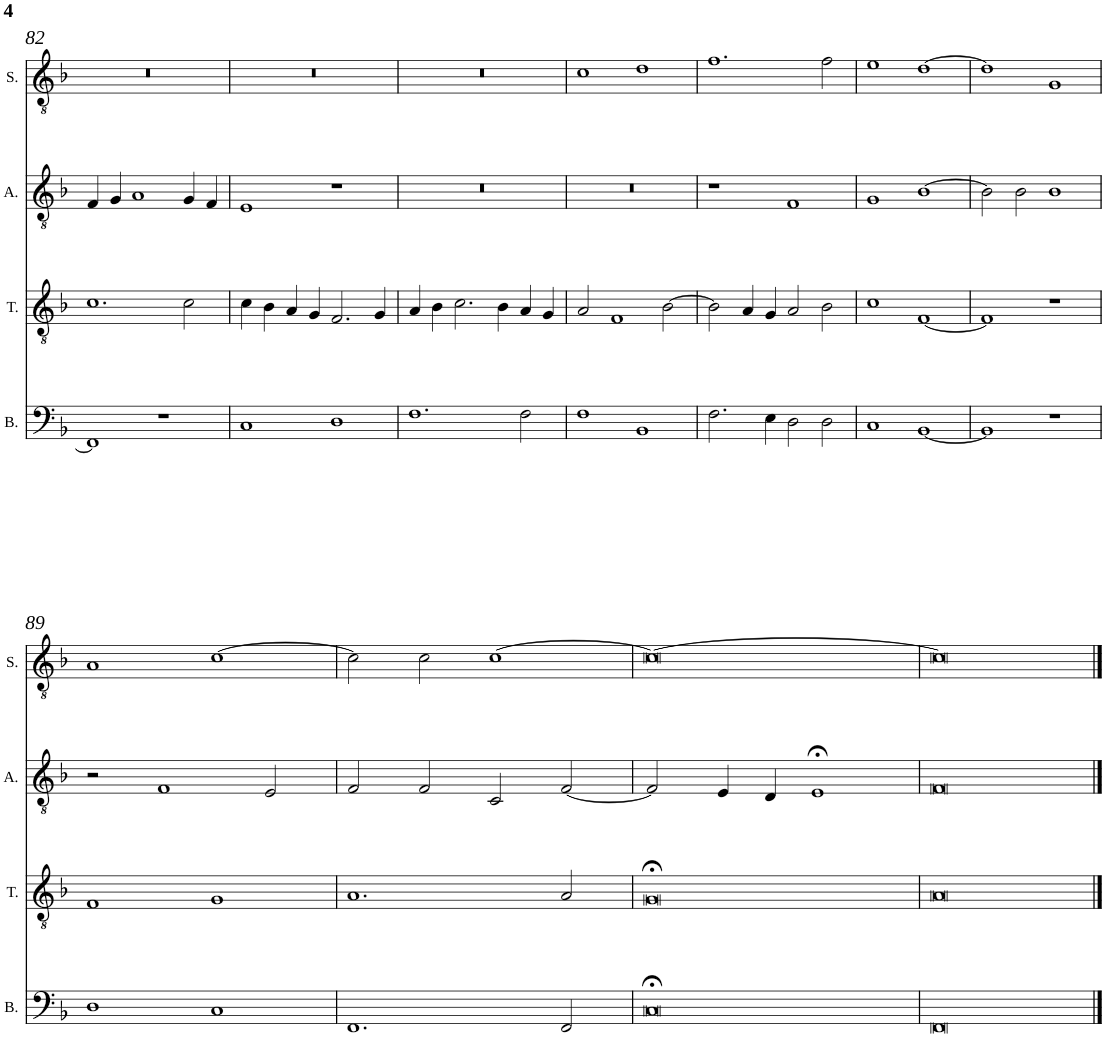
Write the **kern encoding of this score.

**kern	**kern	**kern	**kern
*part4	*part3	*part2	*part1
*staff4	*staff3	*staff2	*staff1
*I"Bassus	*I"Tenor	*I"Altus	*I"Superius
*I'B.	*I'T.	*I'A.	*I'S.
!!LO:PB:g=z
*clefF4	*clefGv2	*clefGv2	*clefGv2
*k[b-]	*k[b-]	*k[b-]	*k[b-]
*M2/1	*M2/1	*M2/1	*M2/1
=82	=82	=82	=82
1FF]	1.c	4F/	0r
.	.	4G/	.
.	.	1A	.
1r	.	.	.
.	2c\	4G/	.
.	.	4F/	.
=83	=83	=83	=83
1C	4c\	1E	0r
.	4B-\	.	.
.	4A/	.	.
.	4G/	.	.
1D	2.F/	1r	.
.	4G/	.	.
=84	=84	=84	=84
1.F	4A/	0r	0r
.	4B-\	.	.
.	2.c\	.	.
.	4B-\	.	.
2F\	4A/	.	.
.	4G/	.	.
=85	=85	=85	=85
1F	2A/	0r	1c
.	1F	.	.
1BB-	.	.	1d
.	[2B-\	.	.
=86	=86	=86	=86
2.F\	2B-\]	1r	1.f
.	4A/	.	.
4E\	4G/	.	.
2D\	2A/	1F	.
2D\	2B-\	.	2f\
=87	=87	=87	=87
1C	1c	1G	1e
[1BB-	[1F	[1B-	[1d
=88	=88	=88	=88
1BB-]	1F]	2B-\]	1d]
.	.	2B-\	.
1r	1r	1B-	1G
!!LO:LB:g=z
=89	=89	=89	=89
1D	1F	2r	1A
.	.	1F	.
1C	1G	.	[1c
.	.	2E/	.
=90	=90	=90	=90
1.FF	1.A	2F/	2c\]
.	.	2F/	2c\
.	.	2C/	[1c
2FF/	2A/	[2F/	.
=91	=91	=91	=91
0C;<	0G;<	2F/]	0c_
.	.	4E/	.
.	.	4D/	.
.	.	1E;<	.
=92	=92	=92	=92
0FF	0A	0F	0c]
==	==	==	==
*-	*-	*-	*-
